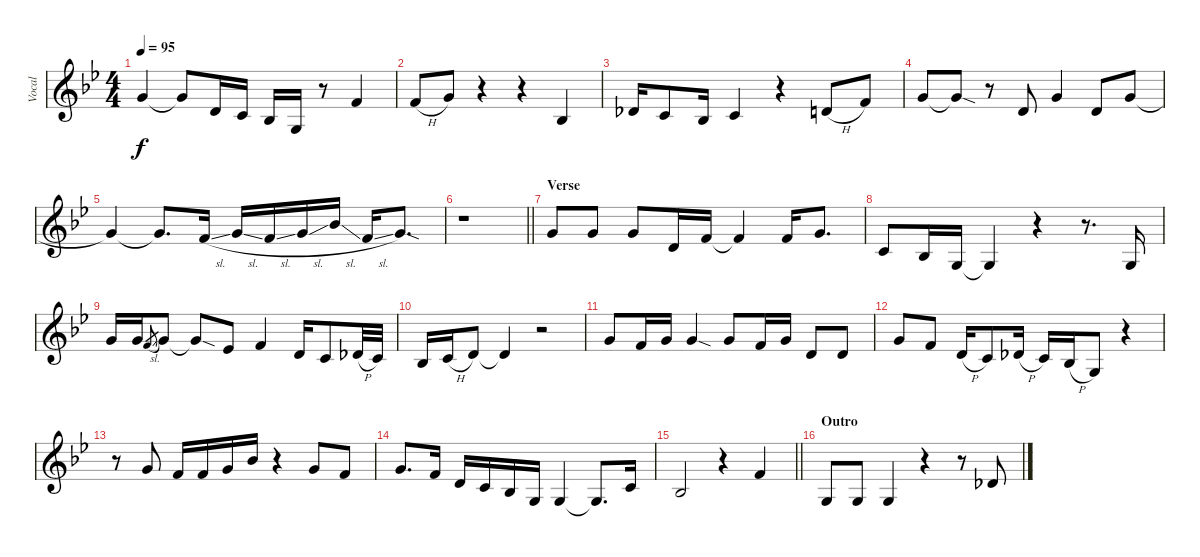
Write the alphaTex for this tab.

\track ("Vocal" "Vocal") {instrument lead2sawtooth}
\staff {score}
\tuning (E4 B3 G3 D3 A2 E2) {hide}
\ts (4 4)
\tempo 95
\clef g2
\ks gminor
3.1.4{dy f} 3.1{t}.8 3.2.16 1.2.16 3.3.16 0.3.16 r.8 1.1.4 |
1.1{h}.8 3.1.8 r.4 r.4 3.3.4 |
2.2.16 5.3.8 3.3.16 5.3.4 r.4 3.2{h}.8 6.2.8 |
3.1.8 3.1{sod t}.8 r.8 3.2.8 3.1.4 3.2.8 3.1.8 |
3.1{t}.4 3.1{t}.8{d} 1.1{sl}.16 3.1{sl}.16 1.1{sl}.16 3.1{sl}.16 6.1{sl}.16 1.1{sl}.16 3.1{sod}.8{d} |
\barLineRight lightlight
r.1 |
\section ("" "Verse")
3.1.8 3.1.8 3.1.8 3.2.16 1.1.16 1.1{t}.4 1.1.16 3.1.8{d} |
1.2.8 3.3.16 0.3.16 0.3{t}.4 r.4 r.8{d} 0.3.16 |
3.1.16 3.1.16 1.1{sl}.8{gr} 3.1.8 3.1{sod t}.8 4.2.8 1.1.4 3.2.16 1.2.8 2.2{h}.32 1.2.32 |
3.3.16 1.2{h}.16 3.2.8 3.2{t}.4 r.2 |
3.1.8 1.1.16 3.1.16 3.1{sod}.4 3.1.8 1.1.16 3.1.16 3.2.8 3.2.8 |
3.1.8 1.1.8 3.2{h}.16 1.2.8 2.2{h}.16 1.2.16 3.3{h}.16 0.3.8 r.4 |
r.8 3.1.8 1.1.16 1.1.16 3.1.16 6.1.16 r.4 3.1.8 1.1.8 |
3.1.8{d} 1.1.16 3.2.16 1.2.16 3.3.16 0.3.16 0.3.4 0.3{t}.8{d} 1.2.16 |
\barLineRight lightlight
3.3.2 r.4 1.1.4 |
\section ("" "Outro")
0.3.8 0.3.8 0.3.4 r.4 r.8 2.2.8
